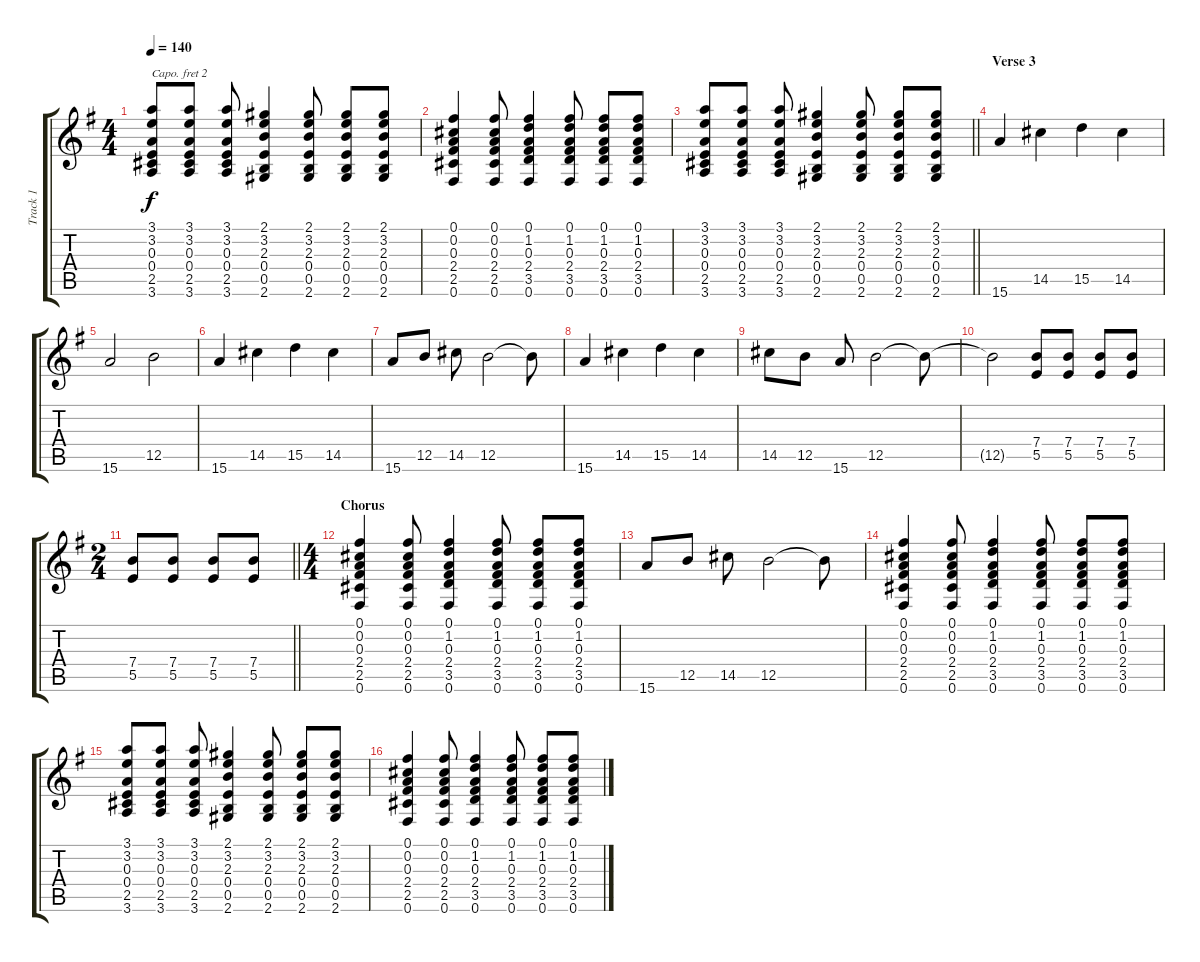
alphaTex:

\track ("Track 1" "Track 1") {instrument acousticguitarsteel}
\staff {score tabs}
\capo 2
\tuning (E4 B3 G3 D3 A2 E2) {hide}
\ts (4 4)
\tempo 140
\clef g2
\ks g
(3.1 3.2 0.3 0.4 2.5 3.6).8{dy f} (3.1 3.2 0.3 0.4 2.5 3.6).8 (3.1 3.2 0.3 0.4 2.5 3.6).8 (2.1 3.2 2.3 0.4 0.5 2.6).4 (2.1 3.2 2.3 0.4 0.5 2.6).8 (2.1 3.2 2.3 0.4 0.5 2.6).8 (2.1 3.2 2.3 0.4 0.5 2.6).8 |
(0.1 0.2 0.3 2.4 2.5 0.6).4 (0.1 0.2 0.3 2.4 2.5 0.6).8 (0.1 1.2 0.3 2.4 3.5 0.6).4 (0.1 1.2 0.3 2.4 3.5 0.6).8 (0.1 1.2 0.3 2.4 3.5 0.6).8 (0.1 1.2 0.3 2.4 3.5 0.6).8 |
\barLineRight lightlight
(3.1 3.2 0.3 0.4 2.5 3.6).8 (3.1 3.2 0.3 0.4 2.5 3.6).8 (3.1 3.2 0.3 0.4 2.5 3.6).8 (2.1 3.2 2.3 0.4 0.5 2.6).4 (2.1 3.2 2.3 0.4 0.5 2.6).8 (2.1 3.2 2.3 0.4 0.5 2.6).8 (2.1 3.2 2.3 0.4 0.5 2.6).8 |
\section ("" "Verse 3")
15.6.4{volume 13 instrument overdrivenguitar} 14.5.4 15.5.4 14.5.4 |
15.6.2 12.5.2 |
15.6.4 14.5.4 15.5.4 14.5.4 |
15.6.8 12.5.8 14.5.8 12.5.2 12.5{t}.8 |
15.6.4 14.5.4 15.5.4 14.5.4 |
14.5.8 12.5.8 15.6.8 12.5.2 12.5{t}.8 |
12.5{t}.2 (7.4 5.5).8 (7.4 5.5).8 (7.4 5.5).8 (7.4 5.5).8 |
\ts (2 4)
\barLineRight lightlight
(7.4 5.5).8 (7.4 5.5).8 (7.4 5.5).8 (7.4 5.5).8 |
\ts (4 4)
\section ("" "Chorus")
(0.1 0.2 0.3 2.4 2.5 0.6).4{volume 8 instrument acousticguitarsteel} (0.1 0.2 0.3 2.4 2.5 0.6).8 (0.1 1.2 0.3 2.4 3.5 0.6).4 (0.1 1.2 0.3 2.4 3.5 0.6).8 (0.1 1.2 0.3 2.4 3.5 0.6).8 (0.1 1.2 0.3 2.4 3.5 0.6).8 |
15.6.8{volume 13 instrument overdrivenguitar} 12.5.8 14.5.8 12.5.2 12.5{t}.8 |
(0.1 0.2 0.3 2.4 2.5 0.6).4{volume 8 instrument acousticguitarsteel} (0.1 0.2 0.3 2.4 2.5 0.6).8 (0.1 1.2 0.3 2.4 3.5 0.6).4 (0.1 1.2 0.3 2.4 3.5 0.6).8 (0.1 1.2 0.3 2.4 3.5 0.6).8 (0.1 1.2 0.3 2.4 3.5 0.6).8 |
(3.1 3.2 0.3 0.4 2.5 3.6).8 (3.1 3.2 0.3 0.4 2.5 3.6).8 (3.1 3.2 0.3 0.4 2.5 3.6).8 (2.1 3.2 2.3 0.4 0.5 2.6).4 (2.1 3.2 2.3 0.4 0.5 2.6).8 (2.1 3.2 2.3 0.4 0.5 2.6).8 (2.1 3.2 2.3 0.4 0.5 2.6).8 |
(0.1 0.2 0.3 2.4 2.5 0.6).4 (0.1 0.2 0.3 2.4 2.5 0.6).8 (0.1 1.2 0.3 2.4 3.5 0.6).4 (0.1 1.2 0.3 2.4 3.5 0.6).8 (0.1 1.2 0.3 2.4 3.5 0.6).8 (0.1 1.2 0.3 2.4 3.5 0.6).8
